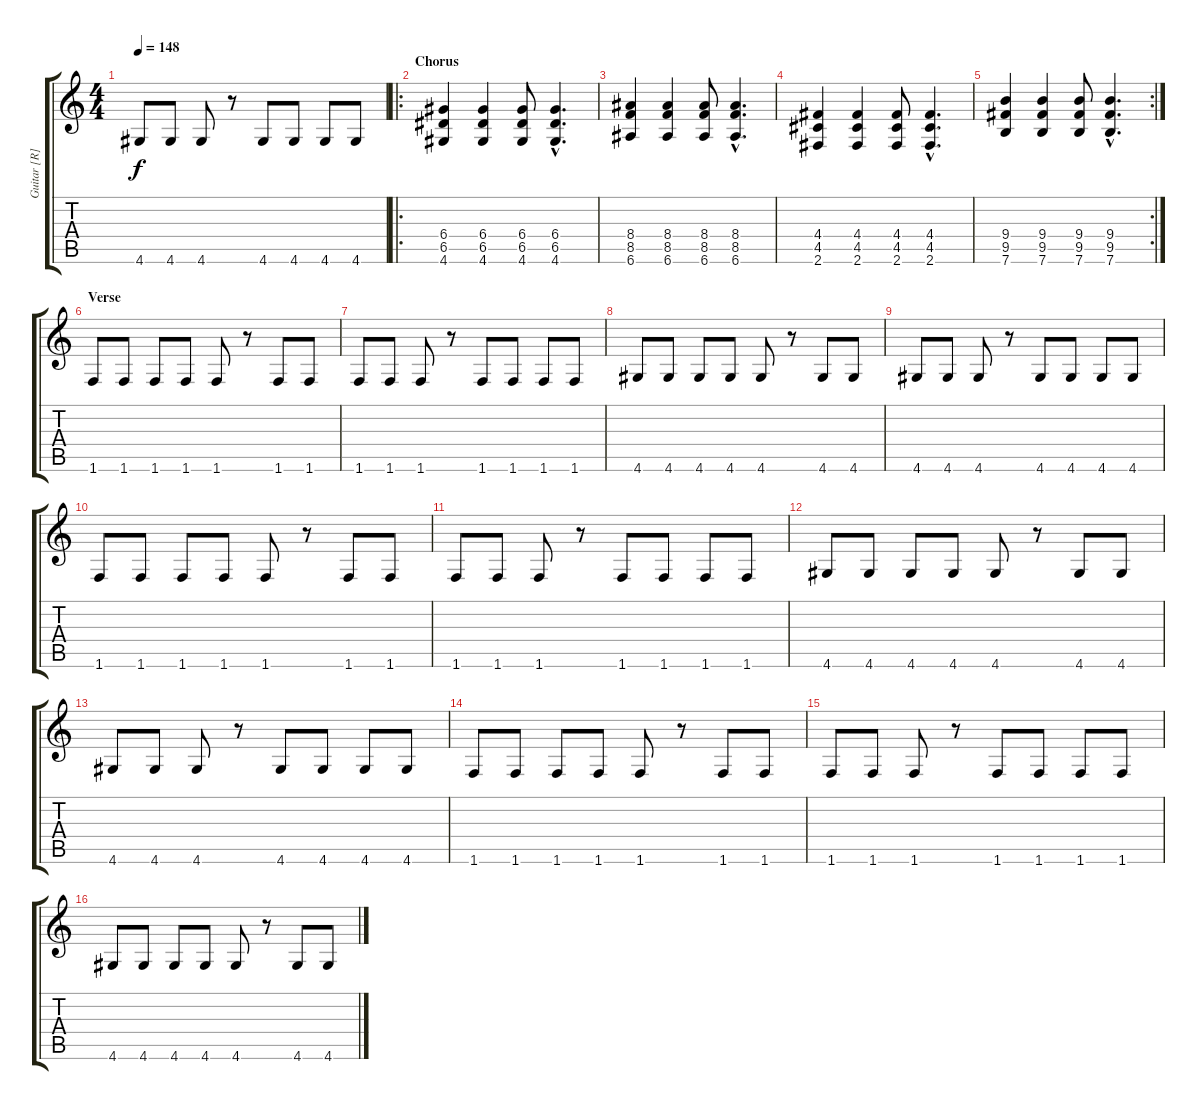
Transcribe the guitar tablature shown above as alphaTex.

\track ("Guitar [R]" "Guitar [R]") {instrument overdrivenguitar}
\staff {score tabs}
\tuning (E4 B3 G3 D3 A2 E2) {hide}
\ts (4 4)
\tempo 148
\clef g2
\ks c
4.6.8{dy f} 4.6.8 4.6.8 r.8 4.6.8 4.6.8 4.6.8 4.6.8 |
\ro
\section ("" "Chorus")
(6.4 6.5 4.6).4 (6.4 6.5 4.6).4 (6.4 6.5 4.6).8 (6.4{hac} 6.5{hac} 4.6{hac}).4{d} |
(8.4 8.5 6.6).4 (8.4 8.5 6.6).4 (8.4 8.5 6.6).8 (8.4{hac} 8.5{hac} 6.6{hac}).4{d} |
(4.4 4.5 2.6).4 (4.4 4.5 2.6).4 (4.4 4.5 2.6).8 (4.4{hac} 4.5{hac} 2.6{hac}).4{d} |
\rc 2
(9.4 9.5 7.6).4 (9.4 9.5 7.6).4 (9.4 9.5 7.6).8 (9.4{hac} 9.5{hac} 7.6{hac}).4{d} |
\section ("" "Verse")
1.6.8 1.6.8 1.6.8 1.6.8 1.6.8 r.8 1.6.8 1.6.8 |
1.6.8 1.6.8 1.6.8 r.8 1.6.8 1.6.8 1.6.8 1.6.8 |
4.6.8 4.6.8 4.6.8 4.6.8 4.6.8 r.8 4.6.8 4.6.8 |
4.6.8 4.6.8 4.6.8 r.8 4.6.8 4.6.8 4.6.8 4.6.8 |
1.6.8 1.6.8 1.6.8 1.6.8 1.6.8 r.8 1.6.8 1.6.8 |
1.6.8 1.6.8 1.6.8 r.8 1.6.8 1.6.8 1.6.8 1.6.8 |
4.6.8 4.6.8 4.6.8 4.6.8 4.6.8 r.8 4.6.8 4.6.8 |
4.6.8 4.6.8 4.6.8 r.8 4.6.8 4.6.8 4.6.8 4.6.8 |
1.6.8 1.6.8 1.6.8 1.6.8 1.6.8 r.8 1.6.8 1.6.8 |
1.6.8 1.6.8 1.6.8 r.8 1.6.8 1.6.8 1.6.8 1.6.8 |
4.6.8 4.6.8 4.6.8 4.6.8 4.6.8 r.8 4.6.8 4.6.8
